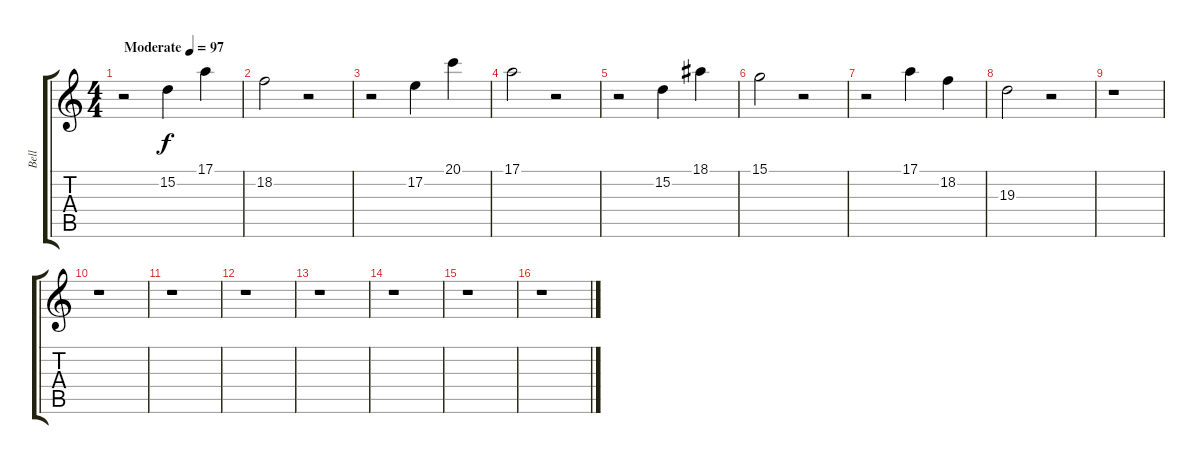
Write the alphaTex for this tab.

\track ("Bell" "Bell") {instrument fx4atmosphere}
\staff {score tabs}
\tuning (E4 B3 G3 D3 A2 E2) {hide}
\ts (4 4)
\tempo (97 "Moderate")
\clef g2
\ks c
r.2{dy f instrument fx4atmosphere} 15.2.4 17.1.4 |
18.2.2 r.2 |
r.2 17.2.4 20.1.4 |
17.1.2 r.2 |
r.2 15.2.4 18.1.4 |
15.1.2 r.2 |
r.2 17.1.4 18.2.4 |
19.3.2 r.2 |
r.1 |
r.1 |
r.1 |
r.1 |
r.1 |
r.1 |
r.1 |
r.1
